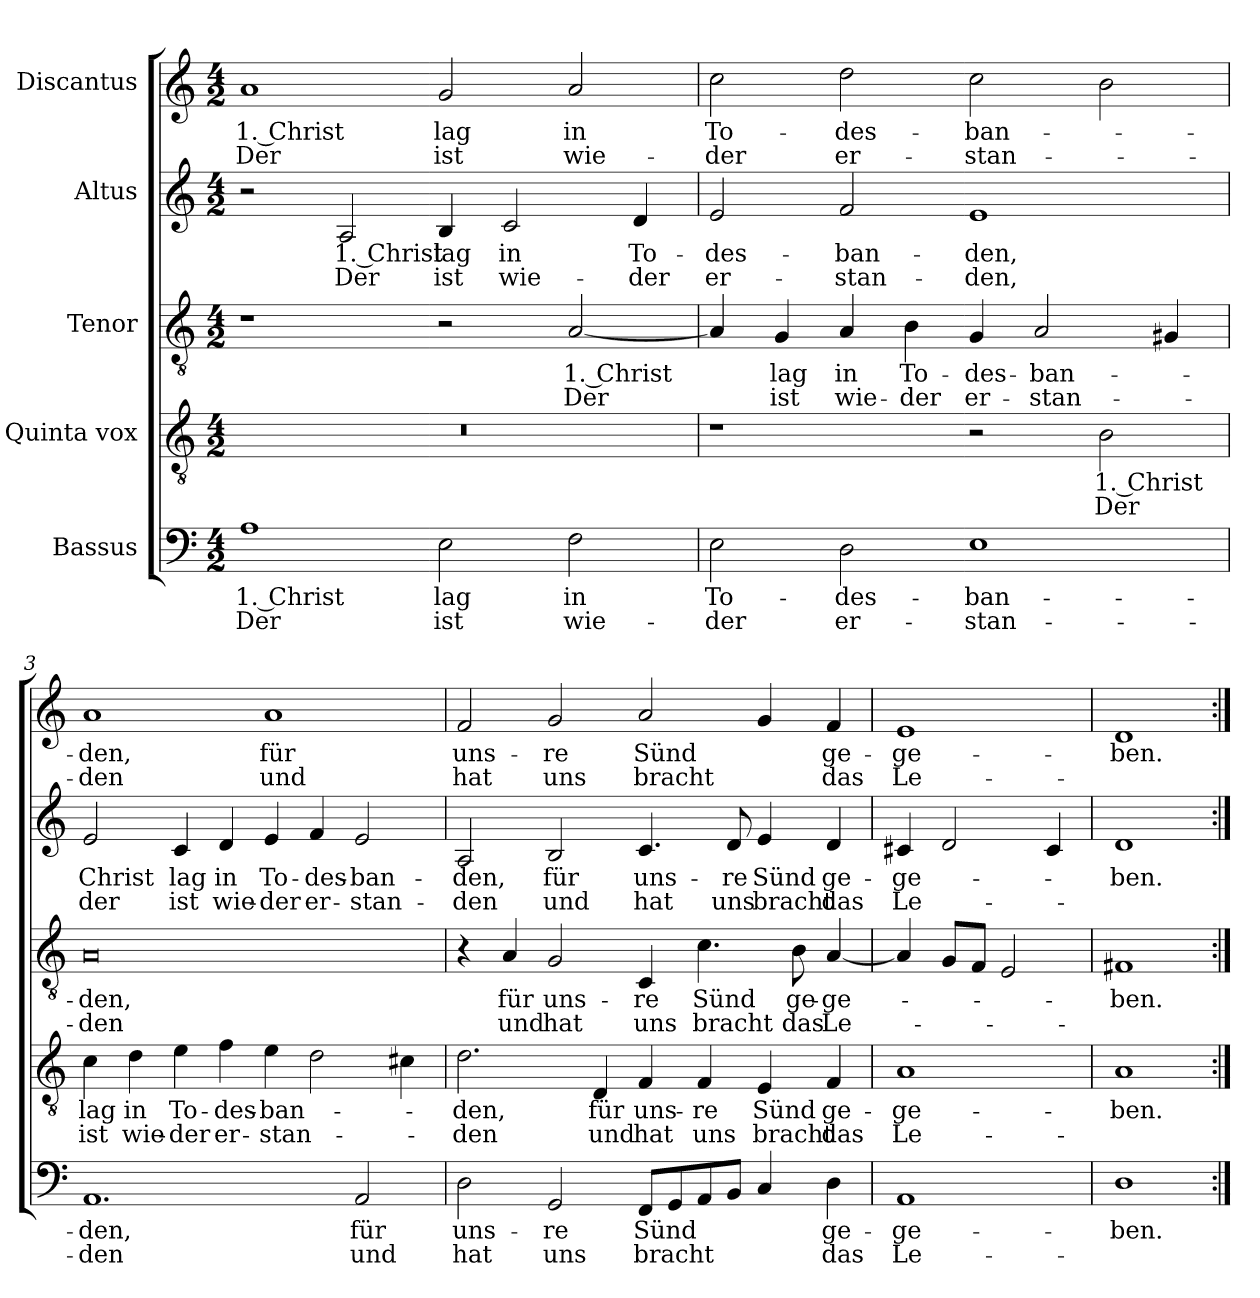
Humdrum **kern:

**kern	**text	**text	**kern	**text	**text	**kern	**text	**text	**kern	**text	**text	**kern	**text	**text
*part5	*part5	*part5	*part4	*part4	*part4	*part3	*part3	*part3	*part2	*part2	*part2	*part1	*part1	*part1
*staff5	*staff5	*staff5	*staff4	*staff4	*staff4	*staff3	*staff3	*staff3	*staff2	*staff2	*staff2	*staff1	*staff1	*staff1
*I"Bassus	*	*	*I"Quinta vox	*	*	*I"Tenor	*	*	*I"Altus	*	*	*I"Discantus	*	*
*clefF4	*	*	*clefGv2	*	*	*clefGv2	*	*	*clefG2	*	*	*clefG2	*	*
*k[]	*	*	*k[]	*	*	*k[]	*	*	*k[]	*	*	*k[]	*	*
*M4/2	*	*	*M4/2	*	*	*M4/2	*	*	*M4/2	*	*	*M4/2	*	*
=1	=1	=1	=1	=1	=1	=1	=1	=1	=1	=1	=1	=1	=1	=1
!	!LO:LY:b	!LO:LY:b	!	!	!	!	!	!	!	!	!	!	!LO:LY:b	!LO:LY:b
1A	1. Christ	Der	0r	.	.	1r	.	.	2r	.	.	1a	1. Christ	Der
!	!	!	!	!	!	!	!	!	!	!LO:LY:b	!LO:LY:b	!	!	!
.	.	.	.	.	.	.	.	.	2A/	1. Christ	Der	.	.	.
!	!LO:LY:b	!LO:LY:b	!	!	!	!	!	!	!	!LO:LY:b	!LO:LY:b	!	!LO:LY:b	!LO:LY:b
2E\	lag	ist	.	.	.	2r	.	.	4B/	lag	ist	2g/	lag	ist
!	!	!	!	!	!	!	!	!	!	!LO:LY:b	!LO:LY:b	!	!	!
.	.	.	.	.	.	.	.	.	2c/	in	wie-	.	.	.
!	!LO:LY:b	!LO:LY:b	!	!	!	!	!LO:LY:b	!LO:LY:b	!	!	!	!	!LO:LY:b	!LO:LY:b
2F\	in	wie-	.	.	.	[2A/	1. Christ	Der	.	.	.	2a/	in	wie-
!	!	!	!	!	!	!	!	!	!	!LO:LY:b	!LO:LY:b	!	!	!
.	.	.	.	.	.	.	.	.	4d/	To-	-der	.	.	.
=2	=2	=2	=2	=2	=2	=2	=2	=2	=2	=2	=2	=2	=2	=2
!	!LO:LY:b	!LO:LY:b	!	!	!	!	!	!	!	!LO:LY:b	!LO:LY:b	!	!LO:LY:b	!LO:LY:b
2E\	To-	-der	1r	.	.	4A/]	.	.	2e/	-des-	er-	2cc\	To-	-der
!	!	!	!	!	!	!	!LO:LY:b	!LO:LY:b	!	!	!	!	!	!
.	.	.	.	.	.	4G/	lag	ist	.	.	.	.	.	.
!	!LO:LY:b	!LO:LY:b	!	!	!	!	!LO:LY:b	!LO:LY:b	!	!LO:LY:b	!LO:LY:b	!	!LO:LY:b	!LO:LY:b
2D\	-des-	er-	.	.	.	4A/	in	wie-	2f/	-ban-	-stan-	2dd\	-des-	er-
!	!	!	!	!	!	!	!LO:LY:b	!LO:LY:b	!	!	!	!	!	!
.	.	.	.	.	.	4B\	To-	-der	.	.	.	.	.	.
!	!LO:LY:b	!LO:LY:b	!	!	!	!	!LO:LY:b	!LO:LY:b	!	!LO:LY:b	!LO:LY:b	!	!LO:LY:b	!LO:LY:b
1E	-ban-	-stan-	2r	.	.	4G/	-des-	er-	1e	-den,	-den,	2cc\	-ban-	-stan-
!	!	!	!	!	!	!	!LO:LY:b	!LO:LY:b	!	!	!	!	!	!
.	.	.	.	.	.	2A/	-ban-	-stan-	.	.	.	.	.	.
!	!	!	!	!LO:LY:b	!LO:LY:b	!	!	!	!	!	!	!	!	!
.	.	.	2B\	1. Christ	Der	.	.	.	.	.	.	2b\	.	.
.	.	.	.	.	.	4G#X/	.	.	.	.	.	.	.	.
=3	=3	=3	=3	=3	=3	=3	=3	=3	=3	=3	=3	=3	=3	=3
!	!LO:LY:b	!LO:LY:b	!	!LO:LY:b	!LO:LY:b	!	!LO:LY:b	!LO:LY:b	!	!LO:LY:b	!LO:LY:b	!	!LO:LY:b	!LO:LY:b
1.AA	-den,	-den	4c\	lag	ist	0A	-den,	-den	2e/	Christ	der	1a	-den,	-den
!	!	!	!	!LO:LY:b	!LO:LY:b	!	!	!	!	!	!	!	!	!
.	.	.	4d\	in	wie-	.	.	.	.	.	.	.	.	.
!	!	!	!	!LO:LY:b	!LO:LY:b	!	!	!	!	!LO:LY:b	!LO:LY:b	!	!	!
.	.	.	4e\	To-	-der	.	.	.	4c/	lag	ist	.	.	.
!	!	!	!	!LO:LY:b	!LO:LY:b	!	!	!	!	!LO:LY:b	!LO:LY:b	!	!	!
.	.	.	4f\	-des-	er-	.	.	.	4d/	in	wie-	.	.	.
!	!	!	!	!LO:LY:b	!LO:LY:b	!	!	!	!	!LO:LY:b	!LO:LY:b	!	!LO:LY:b	!LO:LY:b
.	.	.	4e\	-ban-	-stan-	.	.	.	4e/	To-	-der	1a	für	und
!	!	!	!	!	!	!	!	!	!	!LO:LY:b	!LO:LY:b	!	!	!
.	.	.	2d\	.	.	.	.	.	4f/	-des-	er-	.	.	.
!	!LO:LY:b	!LO:LY:b	!	!	!	!	!	!	!	!LO:LY:b	!LO:LY:b	!	!	!
2AA/	für	und	.	.	.	.	.	.	2e/	-ban-	-stan-	.	.	.
.	.	.	4c#X\	.	.	.	.	.	.	.	.	.	.	.
!!LO:LB:g=z
=4	=4	=4	=4	=4	=4	=4	=4	=4	=4	=4	=4	=4	=4	=4
!	!LO:LY:b	!LO:LY:b	!	!LO:LY:b	!LO:LY:b	!	!	!	!	!LO:LY:b	!LO:LY:b	!	!LO:LY:b	!LO:LY:b
2D\	uns-	hat	2.d\	-den,	-den	4r	.	.	2A/	-den,	-den	2f/	uns-	hat
!	!	!	!	!	!	!	!LO:LY:b	!LO:LY:b	!	!	!	!	!	!
.	.	.	.	.	.	4A/	für	und	.	.	.	.	.	.
!	!LO:LY:b	!LO:LY:b	!	!	!	!	!LO:LY:b	!LO:LY:b	!	!LO:LY:b	!LO:LY:b	!	!LO:LY:b	!LO:LY:b
2GG/	-re	uns	.	.	.	2G/	uns-	hat	2B/	für	und	2g/	-re	uns
!	!	!	!	!LO:LY:b	!LO:LY:b	!	!	!	!	!	!	!	!	!
.	.	.	4D/	für	und	.	.	.	.	.	.	.	.	.
!	!LO:LY:b	!LO:LY:b	!	!LO:LY:b	!LO:LY:b	!	!LO:LY:b	!LO:LY:b	!	!LO:LY:b	!LO:LY:b	!	!LO:LY:b	!LO:LY:b
8FF/L	Sünd	bracht	4F/	uns-	hat	4C/	-re	uns	4.c/	uns-	hat	2a/	Sünd	bracht
8GG/	.	.	.	.	.	.	.	.	.	.	.	.	.	.
!	!	!	!	!LO:LY:b	!LO:LY:b	!	!LO:LY:b	!LO:LY:b	!	!	!	!	!	!
8AA/	.	.	4F/	-re	uns	4.c\	Sünd	bracht	.	.	.	.	.	.
!	!	!	!	!	!	!	!	!	!	!LO:LY:b	!LO:LY:b	!	!	!
8BB/J	.	.	.	.	.	.	.	.	8d/	-re	uns	.	.	.
!	!	!	!	!LO:LY:b	!LO:LY:b	!	!	!	!	!LO:LY:b	!LO:LY:b	!	!	!
4C/	.	.	4E/	Sünd	bracht	.	.	.	4e/	Sünd	bracht	4g/	.	.
!	!	!	!	!	!	!	!LO:LY:b	!LO:LY:b	!	!	!	!	!	!
.	.	.	.	.	.	8B\	ge-	das	.	.	.	.	.	.
!	!LO:LY:b	!LO:LY:b	!	!LO:LY:b	!LO:LY:b	!	!LO:LY:b	!LO:LY:b	!	!LO:LY:b	!LO:LY:b	!	!LO:LY:b	!LO:LY:b
4D\	ge-	das	4F/	ge-	das	[4A/	-ge-	Le-	4d/	ge-	das	4f/	ge-	das
=5	=5	=5	=5	=5	=5	=5	=5	=5	=5	=5	=5	=5	=5	=5
!	!LO:LY:b	!LO:LY:b	!	!LO:LY:b	!LO:LY:b	!	!	!	!	!LO:LY:b	!LO:LY:b	!	!LO:LY:b	!LO:LY:b
1AA	-ge-	Le-	1A	-ge-	Le-	4A/]	.	.	4c#X/	-ge-	Le-	1e	-ge-	Le-
.	.	.	.	.	.	8G/L	.	.	2d/	.	.	.	.	.
.	.	.	.	.	.	8F/J	.	.	.	.	.	.	.	.
.	.	.	.	.	.	2E/	.	.	.	.	.	.	.	.
.	.	.	.	.	.	.	.	.	4c#/	.	.	.	.	.
=5X1	=5X1	=5X1	=5X1	=5X1	=5X1	=5X1	=5X1	=5X1	=5X1	=5X1	=5X1	=5X1	=5X1	=5X1
!	!LO:LY:b	!	!	!LO:LY:b	!	!	!LO:LY:b	!	!	!LO:LY:b	!	!	!LO:LY:b	!
1D	-ben.	.	1A	-ben.	.	1F#X	-ben.	.	1d	-ben.	.	1d	-ben.	.
=:|!	=:|!	=:|!	=:|!	=:|!	=:|!	=:|!	=:|!	=:|!	=:|!	=:|!	=:|!	=:|!	=:|!	=:|!
*-	*-	*-	*-	*-	*-	*-	*-	*-	*-	*-	*-	*-	*-	*-
